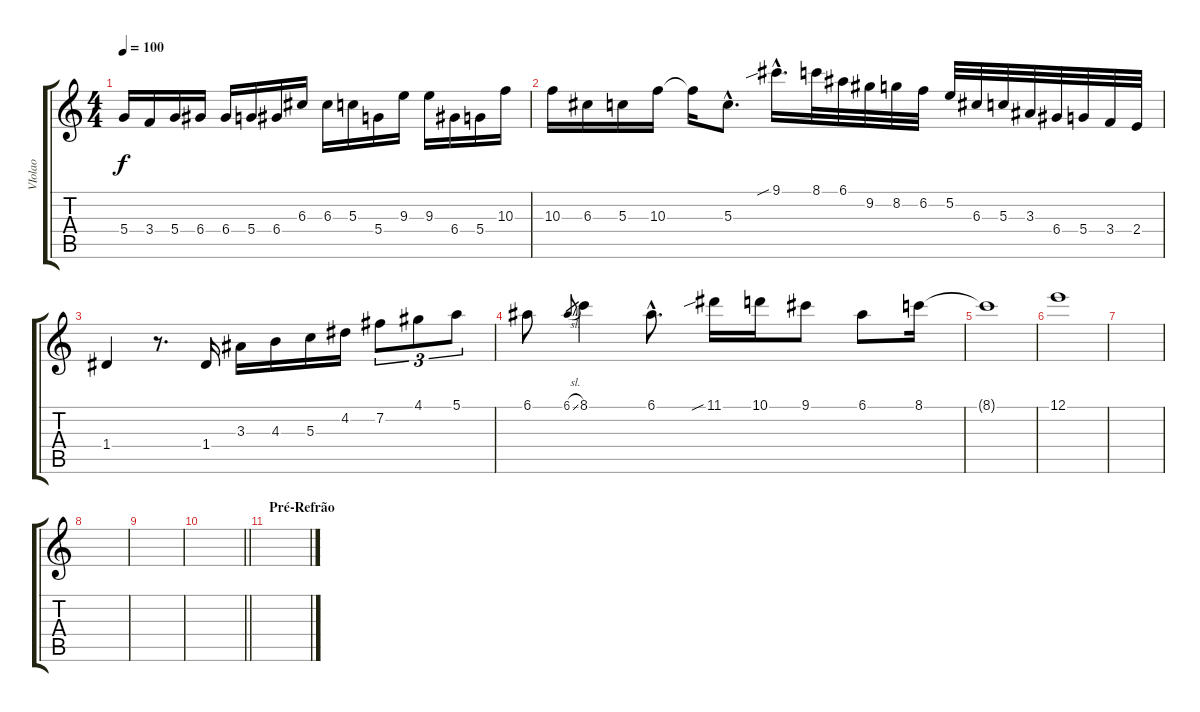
\track ("VIolao" "VIolao") {instrument acousticguitarnylon}
\staff {score tabs}
\tuning (E4 B3 G3 D3 A2 E2) {hide}
\ts (4 4)
\tempo 100
\clef g2
\ks c
5.4{t}.16{dy f} 3.4.16 5.4.16 6.4.16 6.4.16 5.4.16 6.4.16 6.3.16 6.3.16 5.3.16 5.4.16 9.3.16 9.3.16 6.4.16 5.4.16 10.3.16 |
10.3.16 6.3.16 5.3.16 10.3.16 10.3{t}.16 5.3{hac}.8{d} 9.1{sib hac}.16{d} 8.1.32 6.1.32 9.2.32 8.2.32 6.2.32 5.2.32 6.3.32 5.3.32 3.3.32 6.4.32 5.4.32 3.4.32 2.4.32 |
1.4.4 r.8{d} 1.4.16 3.3.16 4.3.16 5.3.16 4.2.16 7.2.8{tu (3 2)} 4.1.8{tu (3 2)} 5.1.8{tu (3 2)} |
6.1.8 6.1{sl}.8{gr} 8.1.4 6.1{hac}.8{d} 11.1{sib}.16 10.1.16 9.1.8 6.1.8 8.1.16 |
8.1{t}.1 |
12.1.1 |
|
|
|
\barLineRight lightlight
|
\section ("" "Pré-Refrão")
